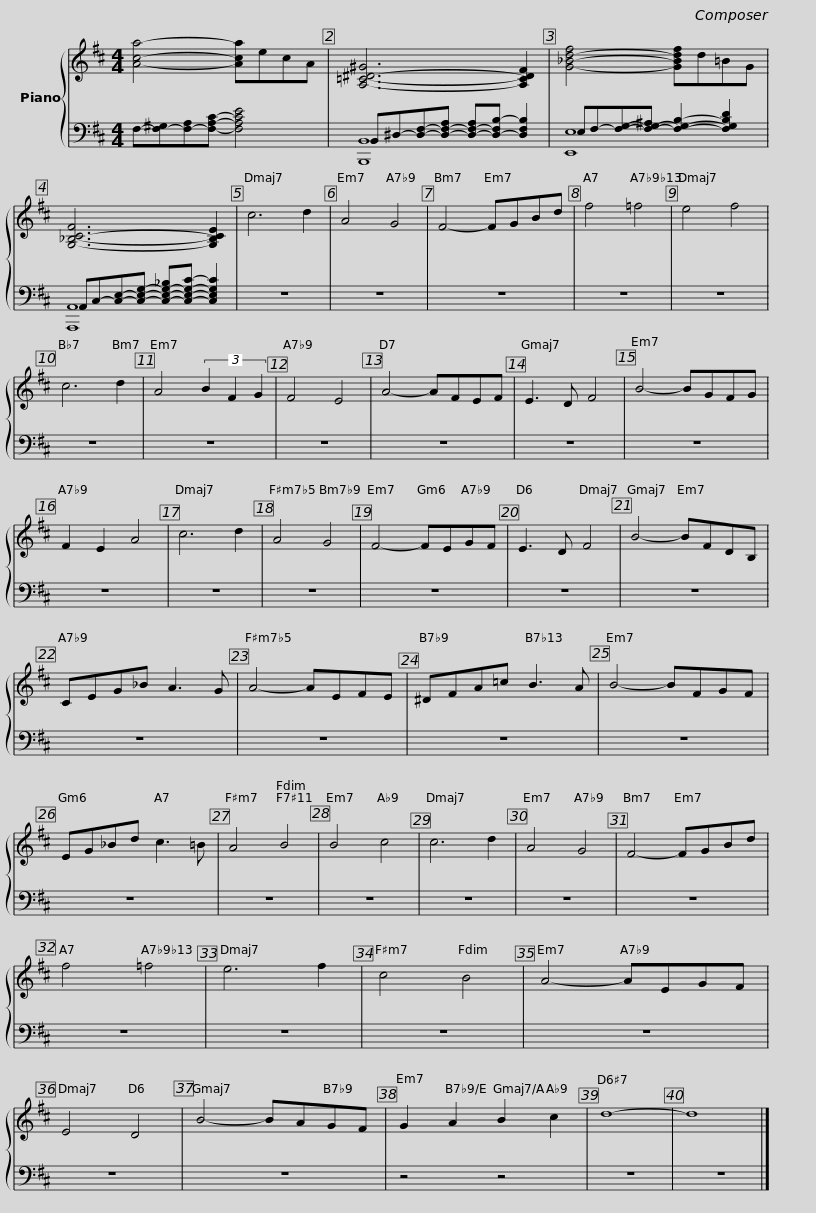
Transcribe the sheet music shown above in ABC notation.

X:1
%%score { 1 | ( 2 3 ) }
L:1/8
M:4/4
I:linebreak $
K:D
V:1 treble
V:2 bass
V:3 bass
V:1
 [Aca]4- [Aca]ecA | [A,-=C-^D-^G]6 [A,CDF]2 |$ [G-_B-d-f]4 [GBdf]d=BG | [G,-_B,-C-F]6 [G,B,CE]2 |$ c6 d2 | %5
 A4 G4 | F4- FGBd | f4 =f4 |$ e4 f4 | c6 d2 | %10
 A4 (3B2 F2 G2 | F4 E4 |$ A4- AFEF | E3 D F4 | B4- BGFG | %15
 F2 E2 A4 |$ c6 d2 | A4 G4 | F4- FEGF | E3 D F4 |$ %20
 B4- BFDB, | CEG_B A3 G | A4- AEFE | ^DFA=c B3 A |$ B4- BFGF | %25
 EG_Bd c3 =B | A4 B4 | B4 c4 |$ c6 d2 | A4 G4 | %30
 F4- FGBd | f4 =f4 | e6 f2 | c4 B4 |$ A4- AEGF | %35
 E4 D4 | B4- BAGF |$ G2 A2 B2 c2 | d8- | d8 |] %40
V:2
 F,-[F,-^G,][F,-A,][F,A,C]- [F,A,CE]4 | B,,^D,-[D,F,]-[D,-F,-A,] [D,-F,-A,][D,-F,B,-] [D,F,B,]2 |$ E,F,-[F,G,]-[F,-G,-^A,] [F,G,B,]2- [F,G,B,D]2 | A,,C,-[C,E,]-[C,E,G,]- [C,-E,-G,-_B,][C,E,G,C]- [C,E,G,C]2 |$ z8 | %5
 z8 | z8 | z8 |$ z8 | z8 | %10
 z8 | z8 |$ z8 | z8 | z8 | %15
 z8 |$ z8 | z8 | z8 | z8 |$ %20
 z8 | z8 | z8 | z8 |$ z8 | %25
 z8 | z8 | z8 |$ z8 | z8 | %30
 z8 | z8 | z8 | z8 |$ z8 | %35
 z8 | z8 |$ z4 z4 | z8 | z8 |] %40
V:3
 x8 | [B,,,B,,]8 |$ [E,,E,]8 | [A,,,A,,]8 |$ x8 | %5
 x8 | x8 | x8 |$ x8 | x8 | %10
 x8 | x8 |$ x8 | x8 | x8 | %15
 x8 |$ x8 | x8 | x8 | x8 |$ %20
 x8 | x8 | x8 | x8 |$ x8 | %25
 x8 | x8 | x8 |$ x8 | x8 | %30
 x8 | x8 | x8 | x8 |$ x8 | %35
 x8 | x8 |$ z4 z4 | x8 | x8 |] %40
